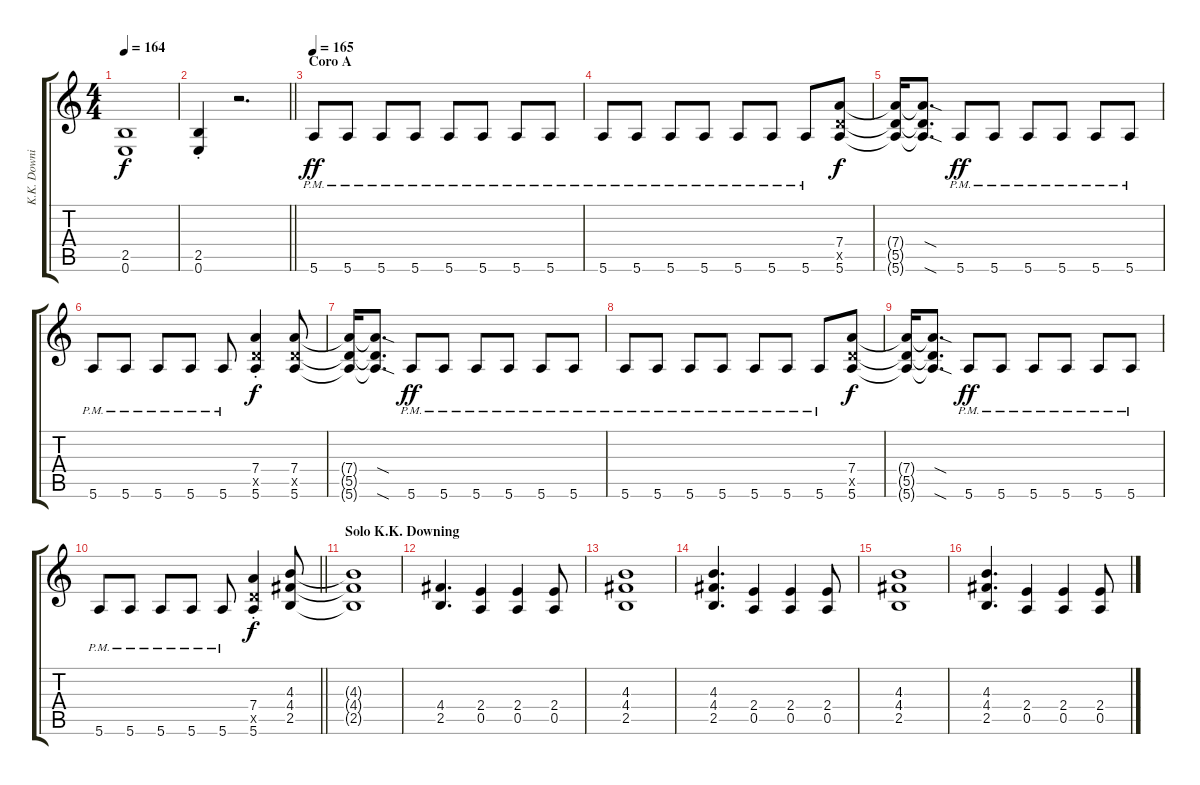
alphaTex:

\track ("K.K. Downing" "K.K. Downi") {instrument overdrivenguitar}
\staff {score tabs}
\tuning (E4 B3 G3 D3 A2 E2) {hide}
\ts (4 4)
\tempo 164
\clef g2
\ks c
(2.5 0.6).1{dy f} |
\barLineRight lightlight
(2.5{st} 0.6{st}).4 r.2{d} |
\section ("" "Coro A")
\tempo 165
5.6{pm}.8{dy ff} 5.6{pm}.8 5.6{pm}.8 5.6{pm}.8 5.6{pm}.8 5.6{pm}.8 5.6{pm}.8 5.6{pm}.8 |
5.6{pm}.8 5.6{pm}.8 5.6{pm}.8 5.6{pm}.8 5.6{pm}.8 5.6{pm}.8 5.6{pm}.8 (7.4 5.5{x} 5.6).8{dy f} |
(7.4{t} 5.5{t} 5.6{t}).16 (7.4{sod t} 5.5{t} 5.6{sod t}).8{d} 5.6{pm}.8{dy ff} 5.6{pm}.8 5.6{pm}.8 5.6{pm}.8 5.6{pm}.8 5.6{pm}.8 |
5.6{pm}.8 5.6{pm}.8 5.6{pm}.8 5.6{pm}.8 5.6{pm}.8 (7.4{st} 5.5{x} 5.6{st}).4{dy f} (7.4 5.5{x} 5.6).8 |
(7.4{t} 5.5{t} 5.6{t}).16 (7.4{sod t} 5.5{t} 5.6{sod t}).8{d} 5.6{pm}.8{dy ff} 5.6{pm}.8 5.6{pm}.8 5.6{pm}.8 5.6{pm}.8 5.6{pm}.8 |
5.6{pm}.8 5.6{pm}.8 5.6{pm}.8 5.6{pm}.8 5.6{pm}.8 5.6{pm}.8 5.6{pm}.8 (7.4 5.5{x} 5.6).8{dy f} |
(7.4{t} 5.5{t} 5.6{t}).16 (7.4{sod t} 5.5{t} 5.6{sod t}).8{d} 5.6{pm}.8{dy ff} 5.6{pm}.8 5.6{pm}.8 5.6{pm}.8 5.6{pm}.8 5.6{pm}.8 |
\barLineRight lightlight
5.6{pm}.8 5.6{pm}.8 5.6{pm}.8 5.6{pm}.8 5.6{pm}.8 (7.4{st} 5.5{x} 5.6{st}).4{dy f} (4.3 4.4 2.5).8 |
\section ("" "Solo K.K. Downing")
(4.3{t} 4.4{t} 2.5{t}).1 |
(4.4 2.5).4{d} (2.4 0.5).4 (2.4 0.5).4 (2.4 0.5).8 |
(4.3 4.4 2.5).1 |
(4.3 4.4 2.5).4{d} (2.4 0.5).4 (2.4 0.5).4 (2.4 0.5).8 |
(4.3 4.4 2.5).1 |
(4.3 4.4 2.5).4{d} (2.4 0.5).4 (2.4 0.5).4 (2.4 0.5).8
